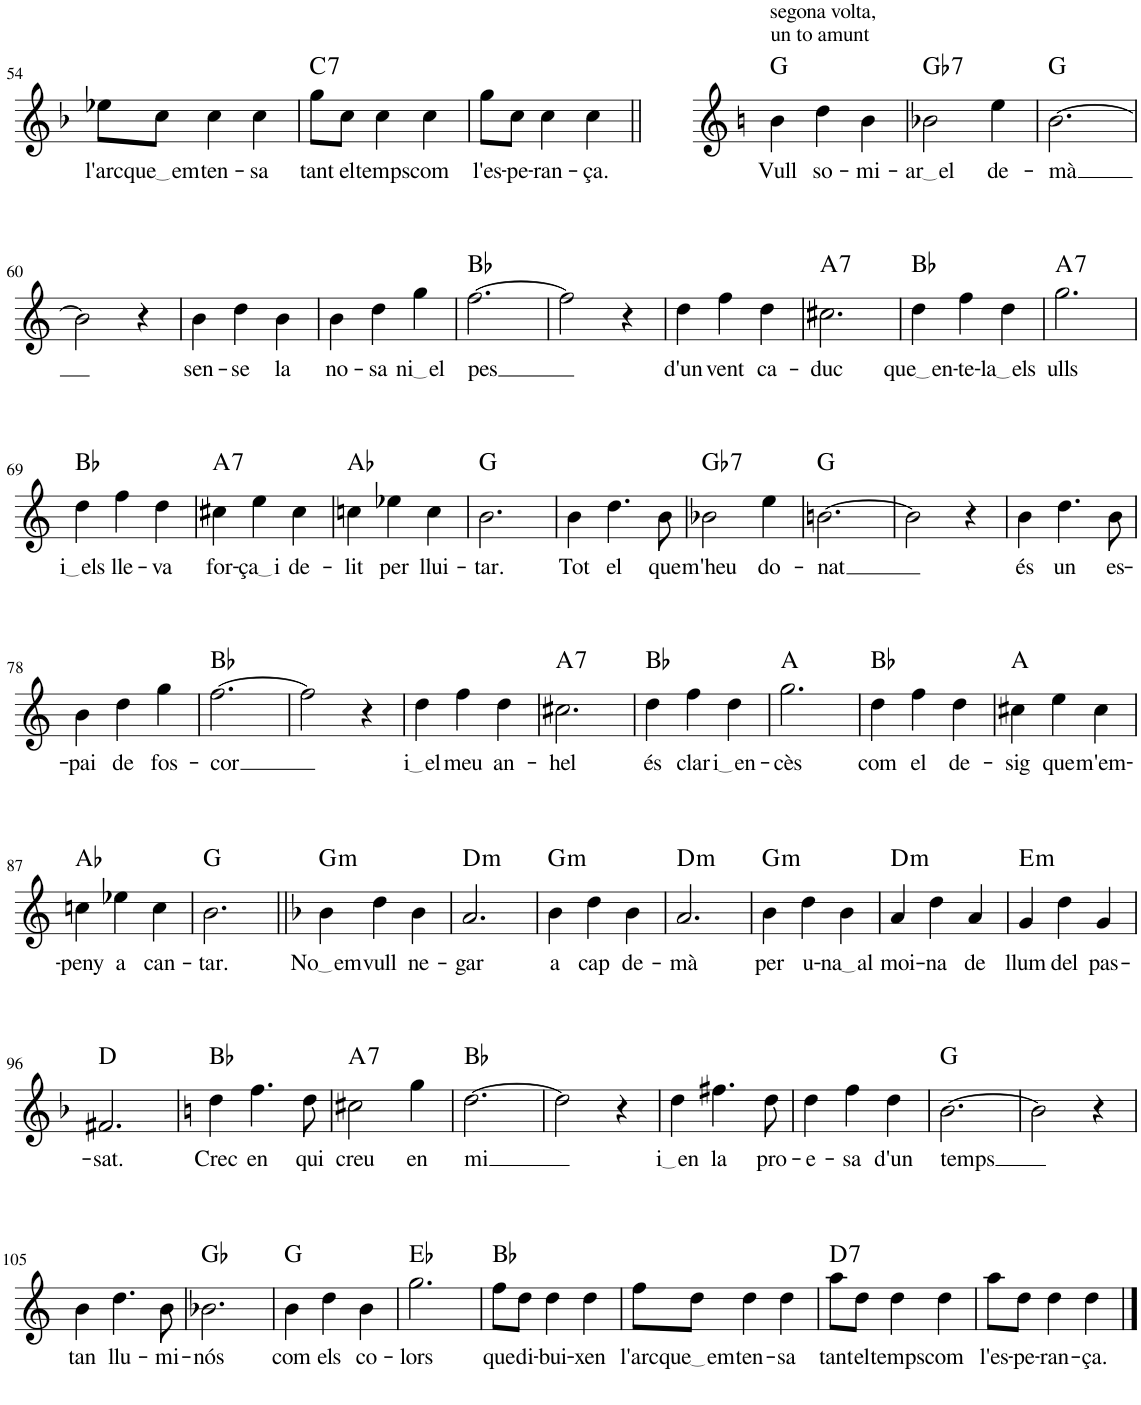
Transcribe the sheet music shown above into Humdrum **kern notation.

**kern	**text	**harte
*part1	*part1	*part1
*staff1	*staff1	*
*I"Oboè	*	*
*I'Ob.	*	*
!!LO:PB:g=z
*clefG2	*	*
*k[b-]	*	*
*M3/4	*	*
=54	=54	=54
!	!LO:LY:b	!
8ee-X\L	l'arc	.
!	!LO:LY:b	!
8cc\J	que em	.
!	!LO:LY:b	!
4cc\	ten-	.
!	!LO:LY:b	!
4cc\	-sa	.
=55	=55	=55
!	!LO:LY:b	!LO:H:kt=7
8gg\L	tant	C:7
!	!LO:LY:b	!
8cc\J	el	.
!	!LO:LY:b	!
4cc\	temps	.
!	!LO:LY:b	!
4cc\	com	.
=56	=56	=56
!	!LO:LY:b	!
8gg\L	l'es-	.
!	!LO:LY:b	!
8cc\J	-pe-	.
!	!LO:LY:b	!
4cc\	-ran-	.
!	!LO:LY:b	!
4cc\	-ça.	.
=57||	=57||	=57||
*k[]	*	*
!LO:TX:a:t=segona volta,	!	!
!LO:TX:a:t=un to amunt	!	!
!	!LO:LY:b	!
4b\	Vull	G:maj
!	!LO:LY:b	!
4dd\	so-	.
!	!LO:LY:b	!
4b\	-mi-	.
=58	=58	=58
!	!LO:LY:b	!LO:H:kt=7
2b-X\	ar el	Gb:7
!	!LO:LY:b	!
4ee\	de-	.
=59	=59	=59
!	!LO:LY:b	!
[2.b\	-mà	G:maj
!!LO:LB:g=z
=60	=60	=60
2b\]	.	.
4r	.	.
=61	=61	=61
!	!LO:LY:b	!
4b\	sen-	.
!	!LO:LY:b	!
4dd\	-se	.
!	!LO:LY:b	!
4b\	la	.
=62	=62	=62
!	!LO:LY:b	!
4b\	no-	.
!	!LO:LY:b	!
4dd\	-sa	.
!	!LO:LY:b	!
4gg\	ni el	.
=63	=63	=63
!	!LO:LY:b	!
[2.ff\	pes	Bb:maj
=64	=64	=64
2ff\]	.	.
4r	.	.
=65	=65	=65
!	!LO:LY:b	!
4dd\	d'un	.
!	!LO:LY:b	!
4ff\	vent	.
!	!LO:LY:b	!
4dd\	ca-	.
=66	=66	=66
!	!LO:LY:b	!LO:H:kt=7
2.cc#X\	-duc	A:7
=67	=67	=67
!	!LO:LY:b	!
4dd\	que en	Bb:maj
!	!LO:LY:b	!
4ff\	-te-	.
!	!LO:LY:b	!
4dd\	la els	.
=68	=68	=68
!	!LO:LY:b	!LO:H:kt=7
2.gg\	ulls	A:7
!!LO:LB:g=z
=69	=69	=69
!	!LO:LY:b	!
4dd\	i els	Bb:maj
!	!LO:LY:b	!
4ff\	lle-	.
!	!LO:LY:b	!
4dd\	-va	.
=70	=70	=70
!	!LO:LY:b	!LO:H:kt=7
4cc#X\	for-	A:7
!	!LO:LY:b	!
4ee\	ça i	.
!	!LO:LY:b	!
4cc#\	de-	.
=71	=71	=71
!	!LO:LY:b	!
4ccn\	-lit	Ab:maj
!	!LO:LY:b	!
4ee-X\	per	.
!	!LO:LY:b	!
4cc\	llui-	.
=72	=72	=72
!	!LO:LY:b	!
2.b\	-tar.	G:maj
=73	=73	=73
!	!LO:LY:b	!
4b\	Tot	.
!	!LO:LY:b	!
4.dd\	el	.
!	!LO:LY:b	!
8b\	que	.
=74	=74	=74
!	!LO:LY:b	!LO:H:kt=7
2b-X\	m'heu	Gb:7
!	!LO:LY:b	!
4ee\	do-	.
=75	=75	=75
!	!LO:LY:b	!
[2.bn\	-nat	G:maj
=76	=76	=76
2b\]	.	.
4r	.	.
=77	=77	=77
!	!LO:LY:b	!
4b\	és	.
!	!LO:LY:b	!
4.dd\	un	.
!	!LO:LY:b	!
8b\	es-	.
!!LO:LB:g=z
=78	=78	=78
!	!LO:LY:b	!
4b\	-pai	.
!	!LO:LY:b	!
4dd\	de	.
!	!LO:LY:b	!
4gg\	fos-	.
=79	=79	=79
!	!LO:LY:b	!
[2.ff\	-cor	Bb:maj
=80	=80	=80
2ff\]	.	.
4r	.	.
=81	=81	=81
!	!LO:LY:b	!
4dd\	i el	.
!	!LO:LY:b	!
4ff\	meu	.
!	!LO:LY:b	!
4dd\	an-	.
=82	=82	=82
!	!LO:LY:b	!LO:H:kt=7
2.cc#X\	-hel	A:7
=83	=83	=83
!	!LO:LY:b	!
4dd\	és	Bb:maj
!	!LO:LY:b	!
4ff\	clar	.
!	!LO:LY:b	!
4dd\	i en	.
=84	=84	=84
!	!LO:LY:b	!
2.gg\	-cès	A:maj
=85	=85	=85
!	!LO:LY:b	!
4dd\	com	Bb:maj
!	!LO:LY:b	!
4ff\	el	.
!	!LO:LY:b	!
4dd\	de-	.
=86	=86	=86
!	!LO:LY:b	!
4cc#X\	-sig	A:maj
!	!LO:LY:b	!
4ee\	que	.
!	!LO:LY:b	!
4cc#\	m'em-	.
!!LO:LB:g=z
=87	=87	=87
!	!LO:LY:b	!
4ccn\	-peny	Ab:maj
!	!LO:LY:b	!
4ee-X\	a	.
!	!LO:LY:b	!
4cc\	can-	.
=88	=88	=88
!	!LO:LY:b	!
2.b\	-tar.	G:maj
=89||	=89||	=89||
*k[b-]	*	*
!	!LO:LY:b	!LO:H:kt=m
4b-\	No em	G:min
!	!LO:LY:b	!
4dd\	vull	.
!	!LO:LY:b	!
4b-\	ne-	.
=90	=90	=90
!	!LO:LY:b	!LO:H:kt=m
2.a/	-gar	D:min
=91	=91	=91
!	!LO:LY:b	!LO:H:kt=m
4b-\	a	G:min
!	!LO:LY:b	!
4dd\	cap	.
!	!LO:LY:b	!
4b-\	de-	.
=92	=92	=92
!	!LO:LY:b	!LO:H:kt=m
2.a/	-mà	D:min
=93	=93	=93
!	!LO:LY:b	!LO:H:kt=m
4b-\	per	G:min
!	!LO:LY:b	!
4dd\	u-	.
!	!LO:LY:b	!
4b-\	na al	.
=94	=94	=94
!	!LO:LY:b	!LO:H:kt=m
4a/	moi-	D:min
!	!LO:LY:b	!
4dd\	-na	.
!	!LO:LY:b	!
4a/	de	.
=95	=95	=95
!	!LO:LY:b	!LO:H:kt=m
4g/	llum	E:min
!	!LO:LY:b	!
4dd\	del	.
!	!LO:LY:b	!
4g/	pas-	.
!!LO:LB:g=z
=96	=96	=96
!	!LO:LY:b	!
2.f#X/	-sat.	D:maj
=97	=97	=97
*k[]	*	*
!	!LO:LY:b	!
4dd\	Crec	Bb:maj
!	!LO:LY:b	!
4.ff\	en	.
!	!LO:LY:b	!
8dd\	qui	.
=98	=98	=98
!	!LO:LY:b	!LO:H:kt=7
2cc#X\	creu	A:7
!	!LO:LY:b	!
4gg\	en	.
=99	=99	=99
!	!LO:LY:b	!
[2.dd\	mi	Bb:maj
=100	=100	=100
2dd\]	.	.
4r	.	.
=101	=101	=101
!	!LO:LY:b	!
4dd\	i en	.
!	!LO:LY:b	!
4.ff#X\	la	.
!	!LO:LY:b	!
8dd\	pro-	.
=102	=102	=102
!	!LO:LY:b	!
4dd\	-e-	.
!	!LO:LY:b	!
4ff\	-sa	.
!	!LO:LY:b	!
4dd\	d'un	.
=103	=103	=103
!	!LO:LY:b	!
[2.b\	temps	G:maj
=104	=104	=104
2b\]	.	.
4r	.	.
!!LO:LB:g=z
=105	=105	=105
!	!LO:LY:b	!
4b\	tan	.
!	!LO:LY:b	!
4.dd\	llu-	.
!	!LO:LY:b	!
8b\	-mi-	.
=106	=106	=106
!	!LO:LY:b	!
2.b-X\	-nós	Gb:maj
=107	=107	=107
!	!LO:LY:b	!
4b\	com	G:maj
!	!LO:LY:b	!
4dd\	els	.
!	!LO:LY:b	!
4b\	co-	.
=108	=108	=108
!	!LO:LY:b	!
2.gg\	-lors	Eb:maj
=109	=109	=109
!	!LO:LY:b	!
8ff\L	que	Bb:maj
!	!LO:LY:b	!
8dd\J	di-	.
!	!LO:LY:b	!
4dd\	-bui-	.
!	!LO:LY:b	!
4dd\	-xen	.
=110	=110	=110
!	!LO:LY:b	!
8ff\L	l'arc	.
!	!LO:LY:b	!
8dd\J	que em	.
!	!LO:LY:b	!
4dd\	ten-	.
!	!LO:LY:b	!
4dd\	-sa	.
=111	=111	=111
!	!LO:LY:b	!LO:H:kt=7
8aa\L	tant	D:7
!	!LO:LY:b	!
8dd\J	el	.
!	!LO:LY:b	!
4dd\	temps	.
!	!LO:LY:b	!
4dd\	com	.
=112	=112	=112
!	!LO:LY:b	!
8aa\L	l'es-	.
!	!LO:LY:b	!
8dd\J	-pe-	.
!	!LO:LY:b	!
4dd\	-ran-	.
!	!LO:LY:b	!
4dd\	-ça.	.
==	==	==
*-	*-	*-
